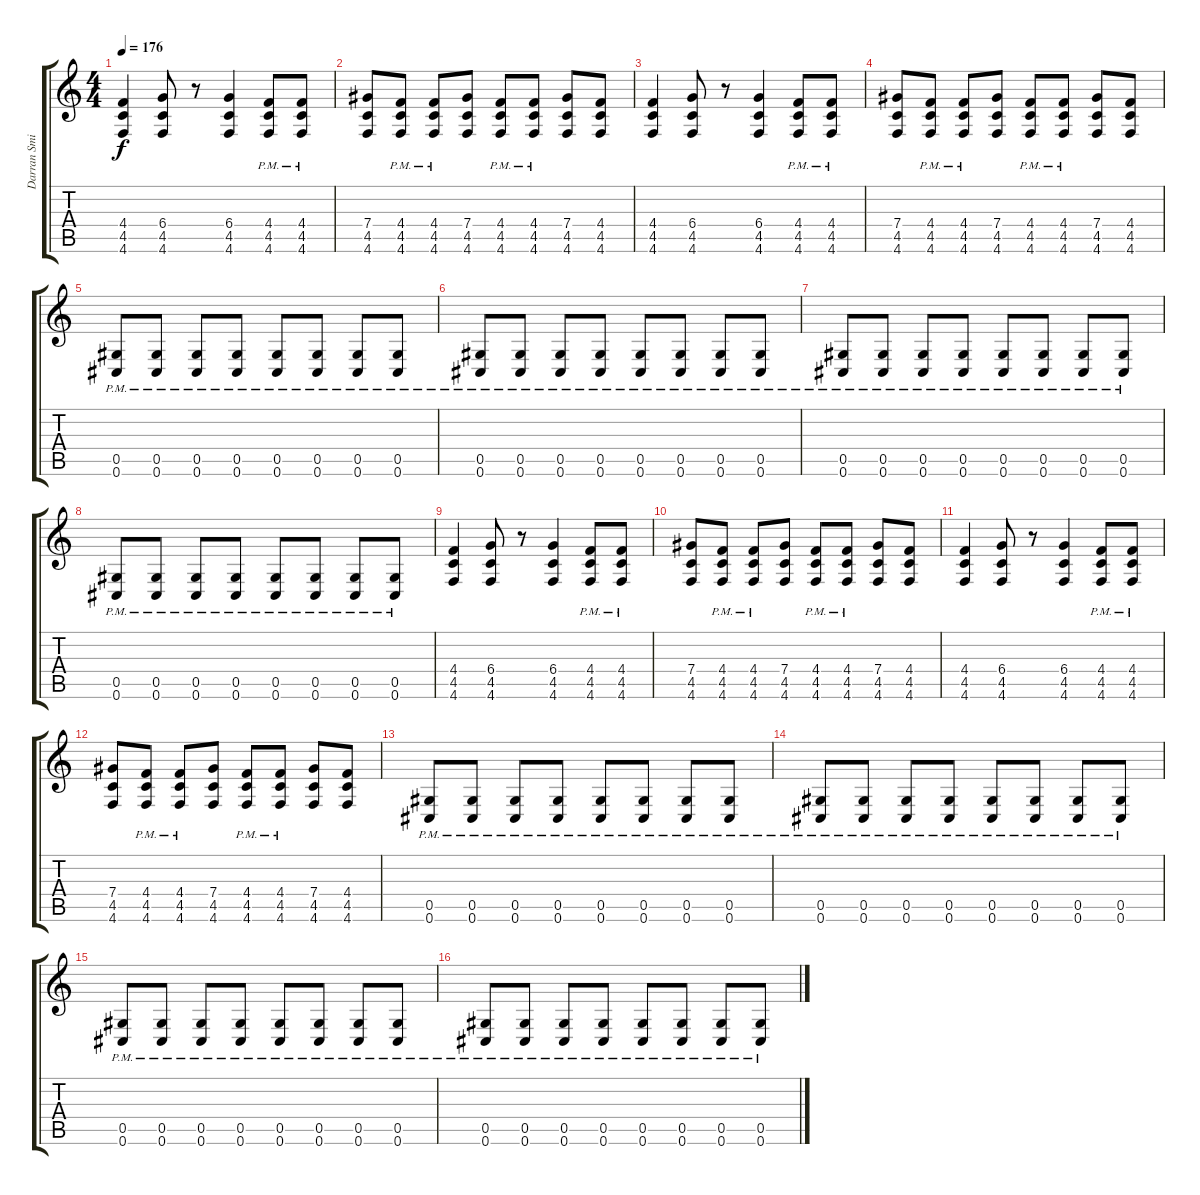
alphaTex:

\track ("Darran Smith (guitar)" "Darran Smi") {instrument distortionguitar}
\staff {score tabs}
\tuning (Eb4 Bb3 Gb3 Db3 Ab2 Db2) {hide}
\ts (4 4)
\tempo 176
\clef g2
\ks c
(4.4 4.5 4.6).4{dy f instrument distortionguitar} (6.4 4.5 4.6).8 r.8 (6.4 4.5 4.6).4 (4.4 4.5{pm} 4.6{pm}).8 (4.4 4.5{pm} 4.6{pm}).8 |
(7.4 4.5 4.6).8 (4.4 4.5{pm} 4.6{pm}).8 (4.4 4.5 4.6{pm}).8 (7.4 4.5 4.6).8 (4.4 4.5 4.6{pm}).8 (4.4 4.5{pm} 4.6{pm}).8 (7.4 4.5 4.6).8 (4.4 4.5 4.6).8 |
(4.4 4.5 4.6).4 (6.4 4.5 4.6).8 r.8 (6.4 4.5 4.6).4 (4.4 4.5{pm} 4.6{pm}).8 (4.4 4.5{pm} 4.6{pm}).8 |
(7.4 4.5 4.6).8 (4.4 4.5{pm} 4.6{pm}).8 (4.4 4.5 4.6{pm}).8 (7.4 4.5 4.6).8 (4.4 4.5 4.6{pm}).8 (4.4 4.5{pm} 4.6{pm}).8 (7.4 4.5 4.6).8 (4.4 4.5 4.6).8 |
(0.5{pm} 0.6{pm}).8 (0.5{pm} 0.6{pm}).8 (0.5{pm} 0.6{pm}).8 (0.5{pm} 0.6{pm}).8 (0.5{pm} 0.6{pm}).8 (0.5{pm} 0.6{pm}).8 (0.5{pm} 0.6{pm}).8 (0.5{pm} 0.6{pm}).8 |
(0.5{pm} 0.6{pm}).8 (0.5{pm} 0.6{pm}).8 (0.5{pm} 0.6{pm}).8 (0.5{pm} 0.6{pm}).8 (0.5{pm} 0.6{pm}).8 (0.5{pm} 0.6{pm}).8 (0.5{pm} 0.6{pm}).8 (0.5{pm} 0.6{pm}).8 |
(0.5{pm} 0.6{pm}).8 (0.5{pm} 0.6{pm}).8 (0.5{pm} 0.6{pm}).8 (0.5{pm} 0.6{pm}).8 (0.5{pm} 0.6{pm}).8 (0.5{pm} 0.6{pm}).8 (0.5{pm} 0.6{pm}).8 (0.5{pm} 0.6{pm}).8 |
(0.5{pm} 0.6{pm}).8 (0.5{pm} 0.6{pm}).8 (0.5{pm} 0.6{pm}).8 (0.5{pm} 0.6{pm}).8 (0.5{pm} 0.6{pm}).8 (0.5{pm} 0.6{pm}).8 (0.5{pm} 0.6{pm}).8 (0.5{pm} 0.6{pm}).8 |
(4.4 4.5 4.6).4{instrument distortionguitar} (6.4 4.5 4.6).8 r.8 (6.4 4.5 4.6).4 (4.4 4.5{pm} 4.6{pm}).8 (4.4 4.5{pm} 4.6{pm}).8 |
(7.4 4.5 4.6).8 (4.4 4.5{pm} 4.6{pm}).8 (4.4 4.5 4.6{pm}).8 (7.4 4.5 4.6).8 (4.4 4.5 4.6{pm}).8 (4.4 4.5{pm} 4.6{pm}).8 (7.4 4.5 4.6).8 (4.4 4.5 4.6).8 |
(4.4 4.5 4.6).4 (6.4 4.5 4.6).8 r.8 (6.4 4.5 4.6).4 (4.4 4.5{pm} 4.6{pm}).8 (4.4 4.5{pm} 4.6{pm}).8 |
(7.4 4.5 4.6).8 (4.4 4.5{pm} 4.6{pm}).8 (4.4 4.5 4.6{pm}).8 (7.4 4.5 4.6).8 (4.4 4.5 4.6{pm}).8 (4.4 4.5{pm} 4.6{pm}).8 (7.4 4.5 4.6).8 (4.4 4.5 4.6).8 |
(0.5{pm} 0.6{pm}).8 (0.5{pm} 0.6{pm}).8 (0.5{pm} 0.6{pm}).8 (0.5{pm} 0.6{pm}).8 (0.5{pm} 0.6{pm}).8 (0.5{pm} 0.6{pm}).8 (0.5{pm} 0.6{pm}).8 (0.5{pm} 0.6{pm}).8 |
(0.5{pm} 0.6{pm}).8 (0.5{pm} 0.6{pm}).8 (0.5{pm} 0.6{pm}).8 (0.5{pm} 0.6{pm}).8 (0.5{pm} 0.6{pm}).8 (0.5{pm} 0.6{pm}).8 (0.5{pm} 0.6{pm}).8 (0.5{pm} 0.6{pm}).8 |
(0.5{pm} 0.6{pm}).8 (0.5{pm} 0.6{pm}).8 (0.5{pm} 0.6{pm}).8 (0.5{pm} 0.6{pm}).8 (0.5{pm} 0.6{pm}).8 (0.5{pm} 0.6{pm}).8 (0.5{pm} 0.6{pm}).8 (0.5{pm} 0.6{pm}).8 |
(0.5{pm} 0.6{pm}).8 (0.5{pm} 0.6{pm}).8 (0.5{pm} 0.6{pm}).8 (0.5{pm} 0.6{pm}).8 (0.5{pm} 0.6{pm}).8 (0.5{pm} 0.6{pm}).8 (0.5{pm} 0.6{pm}).8 (0.5{pm} 0.6{pm}).8
